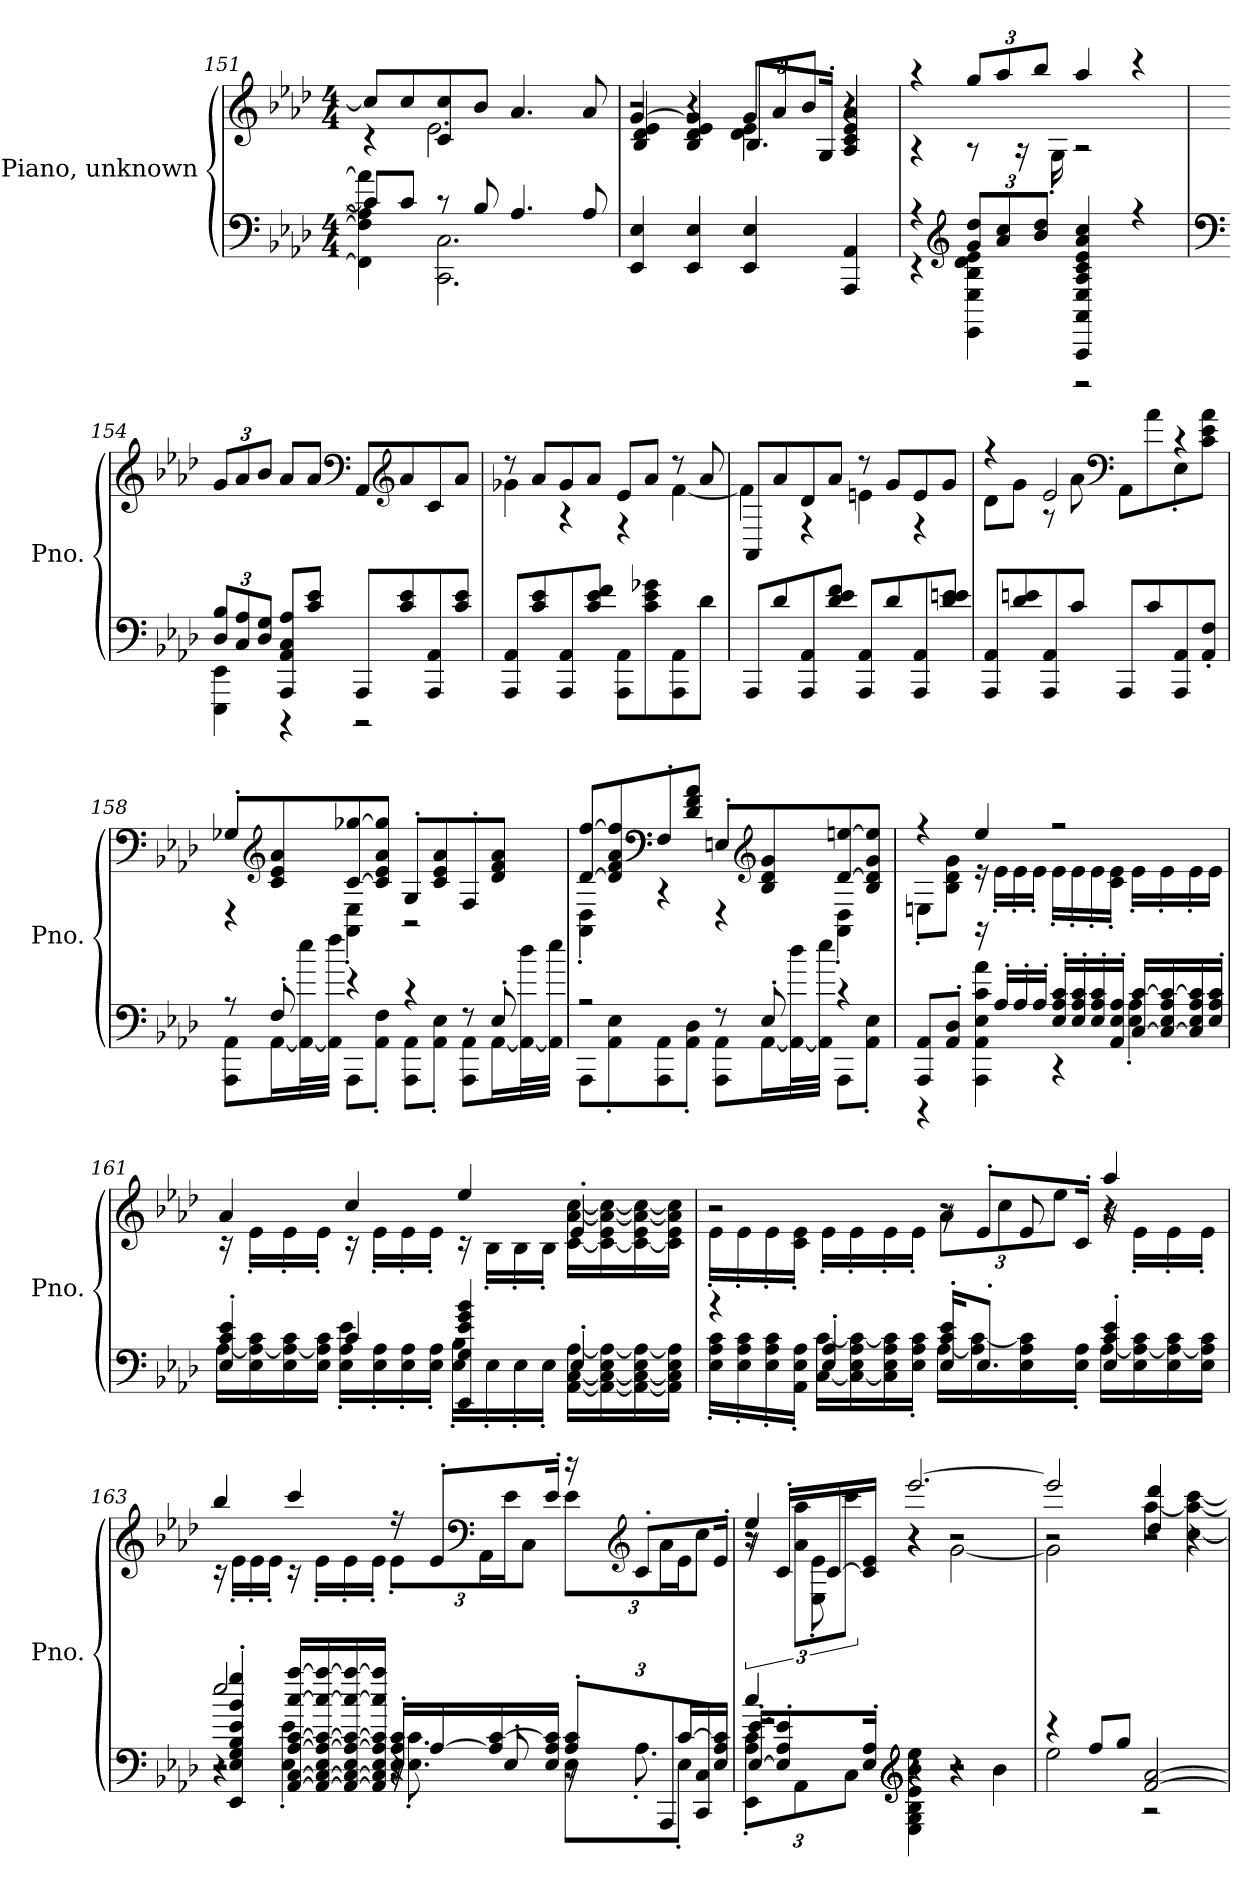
**kern	**kern
*part1	*part1
*staff2	*staff1
*I"Piano, unknown	*
*I'Pno.	*
*clefF4	*clefG2
*k[b-e-a-d-]	*k[b-e-a-d-]
*M4/4	*M4/4
=151	=151
*^	*^
8c/L]	4FF\] 4F\] 4A-\] 4a-\]	8cc/L]	4r
8c/J	.	8cc/	.
8r	2.CC\ 2.C\	8c/ 8cc/	2.e-\
8B-/	.	8b-/J	.
4.A-/	.	4.a-/	.
8A-/	.	8a-/	.
*v	*v	*	*
=152	=152	=152
*	*	*^
4EE-/ 4E-/	[4g/	2r	4B-/ 4d-/ 4e-/
4EE-/ 4E-/	4B-/ 4d-/ 4e-/ 4g/]	.	4r
*	*Xbrackettup	*	*
4EE-/ 4E-/	12g/L	4d-\ 4e-\	8.B-/L
.	12a-/	.	.
.	12b-/J	.	.
.	.	.	16G'/Jk
4AAA-/ 4AA-/	4A-/ 4c/ 4e-/ 4a-/	4r	4r
*	*	*v	*v
!!LO:LB:g=z
=153	=153	=153
*^	*	*
4r	4r	4r	4r
*clefG2	*	*	*
*Xbrackettup	*	*	*
12g/ 12dd-/L	4EE-\ 4E-\ 4B-\ 4d-\ 4e-\	12gg/L	8r
12a-/ 12cc/	.	12aa-/	.
.	.	.	16r
12b-/ 12dd-/J	.	12bb-/J	.
.	.	.	16G'\
4AAA-/ 4AA-/ 4E-/ 4A-/ 4c/ 4e-/ 4a-/ 4cc/	2r	4aa-/	2r
4r	.	4r	.
*	*	*v	*v
=154	=154	=154
*clefF4	*	*
12D-/ 12B-/L	4EEE-\ 4EE-\	12g/L
12C/ 12A-/	.	12a-/
12D-/ 12G/J	.	12b-/J
8AAA-/ 8AA-/ 8C/ 8A-/L	4r	8a-/L
8c/ 8e-/J	.	8a-/J
*	*	*clefF4
8AAA-/L	2r	8AA-/L
*	*	*clefG2
8c/ 8e-/	.	8a-/
8AAA-/ 8AA-/	.	8c/
8c/ 8e-/J	.	8a-/J
*v	*v	*
=155	=155
*	*^
8AAA-/ 8AA-/L	8r	4g-X\
8c/ 8e-/	8a-/L	.
8AAA-/ 8AA-/	8g-/	4r
8c/ 8e-/ 8f/J	8a-/J	.
8AAA-\ 8AA-\L	8e-/L	4r
8c\ 8e-\ 8g-X\	8a-/J	.
8AAA-\ 8AA-\	8r	[4f\
8d-\J	8a-/	.
!!LO:LB:g=z	!!
=156	=156	=156
8AAA-/L	8AA-/L	4f\]
8d-/	8a-/	.
8AAA-/ 8AA-/	8d-/	4r
8d-/ 8e-/ 8f/J	8a-/J	.
8AAA-/ 8AA-/L	8r	4en\
8d-/	8g/L	.
8AAA-/ 8AA-/	8e/	4r
8d-/ 8e-/ 8en/J	8g/J	.
=157	=157	=157
8AAA-/ 8AA-/L	4r	8d-\L
8d-/ 8en/	.	8g\J
8AAA-/ 8AA-/	2e-/	8r
8c/J	.	8a-\
*	*clefF4	*
8AAA-/L	.	8AA-\L
8c/	.	8a-\
8AAA-/ 8AA-/	4r	8E-'\
8AA-/' 8F/'J	.	8c\ 8e-\ 8a-\J
=158	=158	=158
*^	*	*
8r	8AAA-\ 8AA-\L	8G-X'/L	4r
*	*	*clefG2	*
8F'/	[16AA-\L	8c/ 8e-/ 8a-/	.
.	32AA-\_ 32ee-\L	.	.
.	32AA-\] 32ff\JJJ	.	.
4r	8AAA-\L	[8c/ [8gg-X/	4AA-\' 4E-\'
.	8AA-\' 8F\'J	8c/] 8e-/ 8a-/ 8gg-/]J	.
4r	8AAA-\ 8AA-\L	8G-'/L	2r
.	8AA-\' 8E-\'J	8c/ 8e-/ 8a-/	.
8r	8AAA-\ 8AA-\L	8F'/	.
8E-'/	[16AA-\L	8d-/ 8f/ 8a-/J	.
.	32AA-\_ 32dd-\L	.	.
.	32AA-\] 32ee-\JJJ	.	.
!!LO:LB:g=z	!!
=159	=159	=159	=159
2r	8AAA-\L	[8d-/ [8ff/L	4AA-\' 4D-\'
.	8AA-\' 8E-\'	8d-/] 8f/ 8a-/ 8ff/]	.
*	*	*clefF4	*
.	8AAA-\ 8AA-\	8F'/	4r
.	8AA-\' 8D-\'J	8d-/ 8f/ 8a-/J	.
8r	8AAA-\ 8AA-\L	8En'/L	4r
*	*	*clefG2	*
8E-'/	[16AA-\L	8B-/ 8d-/ 8g/	.
.	32AA-\_ 32dd-\L	.	.
.	32AA-\] 32ee-\JJJ	.	.
4r	8AAA-\L	[8d-/ [8een/	4AA-\' 4D-\'
.	8AA-\' 8E-\'J	8B-/ 8d-/] 8g/ 8ee/]J	.
=160	=160	=160	=160
8AAA-/ 8AA-/L	4r	4r	8En'\L
8AA-/' 8D-/'J	.	.	8B-\ 8d-\ 8g\J
16r	4AAA-\ 4AA-\ 4E-\ 4c\ 4a-\	4ee-/	16r
16A-'/LL	.	.	16e-'\LL
16A-'/	.	.	16e-'\
16A-'/JJ	.	.	16e-'\JJ
16E-/' 16A-/' 16c/'LL	4r	2r	16e-'\LL
16E-/' 16A-/' 16c/'	.	.	16e-'\
16E-/' 16A-/' 16c/'	.	.	16e-'\
16AA-/' 16E-/' 16A-/'JJ	.	.	16c\' 16e-\'JJ
[16C/ [16c/LL	4E-\' 4A-\'	.	16e-'\LL
16C/_ 16E-/ 16A-/ 16c/_	.	.	16e-'\
16C/] 16E-/ 16A-/ 16c/]	.	.	16e-'\
16E-/' 16A-/' 16c/'JJ	.	.	16e-\JJ
!!LO:LB:g=z	!!
=161	=161	=161	=161
4E-/' 4c/' 4e-/'	[16A-\LL	4a-/	16r
.	16E-\ 16A-\_ 16c\	.	16e-'\LL
.	16E-\ 16A-\_ 16c\	.	16e-'\
.	16E-\ 16A-\] 16c\JJ	.	16e-'\JJ
4c/	16E-\' 16A-\' 16e-\'LL	4cc/	16r
.	16E-\' 16A-\'	.	16e-'\LL
.	16E-\' 16A-\'	.	16e-'\
.	16E-\' 16A-\'JJ	.	16e-'\JJ
4EE-/ 4G/ 4e-/ 4g/ 4b-/	16E-\' 16B-\'LL	4ee-/	16r
.	16E-'\	.	16B-'\LL
.	16E-'\	.	16B-'\
.	16E-'\JJ	.	16B-'\JJ
4E-'/	[16AA-\ [16C\ [16A-\LL	4e-'/	[16c\ [16a-\ [16cc\LL
.	16AA-\_ 16C\_ 16E-\ 16A-\_	.	16c\_ 16e-\ 16a-\_ 16cc\_
.	16AA-\_ 16C\_ 16E-\ 16A-\_	.	16c\_ 16e-\ 16a-\_ 16cc\_
.	16AA-\] 16C\] 16E-\ 16A-\]JJ	.	16c\] 16e-\ 16a-\] 16cc\]JJ
!!LO:LB:g=z
=162	=162	=162	=162
*	*	*	*^
4r	16E-\' 16A-\' 16c\'LL	2r	16e-'\LL	2r
.	16E-\' 16A-\' 16c\'	.	16e-'\	.
.	16E-\' 16A-\' 16c\'	.	16e-'\	.
.	16AA-\' 16E-\' 16A-\'JJ	.	16c\' 16e-\'JJ	.
4E-/' 4A-/'	[16C\ [16c\LL	.	16e-'\LL	.
.	16C\_ 16E-\ 16A-\ 16c\_	.	16e-'\	.
.	16C\] 16E-\ 16A-\ 16c\]	.	16e-'\	.
.	16E-\' 16A-\' 16c\'JJ	.	16e-'\JJ	.
16E-/' 16c/' 16e-/'KL	[16A-\LL	16r	12a-\L	8r
8.E-'/J	16A-\] [16c\	8e-'/L	.	.
.	.	.	12cc\	.
.	16E-\ 16A-\ 16c\]	.	.	8e-/
.	.	.	12ee-\J	.
.	16E-\' 16A-\'JJ	16c'/Jk	.	.
4E-/' 4c/' 4e-/'	[16A-\LL	4aa-/	16r	4r
.	16E-\ 16A-\_ 16c\	.	16e-'\LL	.
.	16E-\ 16A-\_ 16c\	.	16e-'\	.
.	16E-\ 16A-\] 16c\JJ	.	16e-'\JJ	.
*	*	*	*v	*v
!!LO:PB:g=z
=163	=163	=163	=163
*^	*^	*	*
2ee-/	2r	4EE-/' 4E-/' 4G/' 4B-/' 4e-/' 4b-/' 4gg/'	4r	4bb-/	16r
.	.	.	.	.	16e-'\LL
.	.	.	.	.	16e-'\
.	.	.	.	.	16e-'\JJ
.	.	[16AA-/ [16C/ [16A-/ [16c/ [16cc/ [16aa-/LL	4E-\' 4e-\'	4ccc/	16r
.	.	16AA-/_ 16C/_ 16E-/ 16A-/_ 16c/_ 16cc/_ 16aa-/_	.	.	16e-'\LL
.	.	16AA-/_ 16C/_ 16E-/ 16A-/_ 16c/_ 16cc/_ 16aa-/_	.	.	16e-'\
.	.	16AA-/] 16C/] 16E-/ 16A-/] 16c/] 16cc/] 16aa-/]JJ	.	.	16e-'\JJ
8r	4r	16E-/' 16A-/' 16c/'LL	16r	16r	12e-'\L
.	.	[16A-/	8.E-\' 8.c\'	8e-'/L	.
*	*	*	*	*clefF4	*
.	.	.	.	.	24AA-\L
8E-'/	.	16A-/] [16c/	.	.	24e-\J
.	.	.	.	.	12C\J
.	.	16E-/ 16A-/ 16c/]JJ	.	16e-'/Jk	.
8r	16r	12A-/' 12c/'L	8E-\L	16r	12e-\L
*	*	*	*	*clefG2	*
.	8.A-'\	.	.	8c'/L	.
.	.	12AAA-/	.	.	24a-\L
[16c/LL	.	.	8E-'\J	.	24e-\J
.	.	12CC/ 12C/J	.	.	12cc\J
16E-/ 16A-/ 16c/]JJ	.	.	.	16e-'/Jk	.
*	*	*v	*v	*	*
=164	=164	=164	=164	=164
*	*	*	*	*brackettup
*	*	*	*^	*^
4cc/	12EE-\' 12A-\' 12c\'L	[16E-/' [16e-/'KL	4ee-/	12r	16r	8r
.	.	8E-/]' 8A-/' 8e-/]'	.	.	16c'/LL	.
.	12AA-\	.	.	12a-\ 12aa-\L	.	.
.	.	.	.	.	[16c/	8E-\' 8e-\'
.	12C\J	.	.	12ccc\J	.	.
.	.	16E-/' 16A-/'Jk	.	.	16c/] 16e-/JJ	.
*clefG2	*	*	*	*	*	*
4r	4E-\ 4G\ 4B-\ 4e-\ 4b-\ 4ee-\	4r	[2.eee-/	4r	4r	4r
2r	4r	2r	.	[2g\	2r	2r
.	4b-\	.	.	.	.	.
*	*v	*v	*	*	*	*
*	*	*	*	*v	*v
!!LO:LB:g=z
=165	=165	=165	=165	=165
4r	2ee-\	2eee-/]	2g\]	2r
8ff/L	.	.	.	.
8gg/J	.	.	.	.
[2f/ [2a-/	2r	2r	[4aa-\	4dd-/ 4ddd-/
.	.	.	[4cc\ 4aa-\_ [4ccc\	4r
*v	*v	*	*	*
*	*v	*v	*v
=	=
*-	*-
